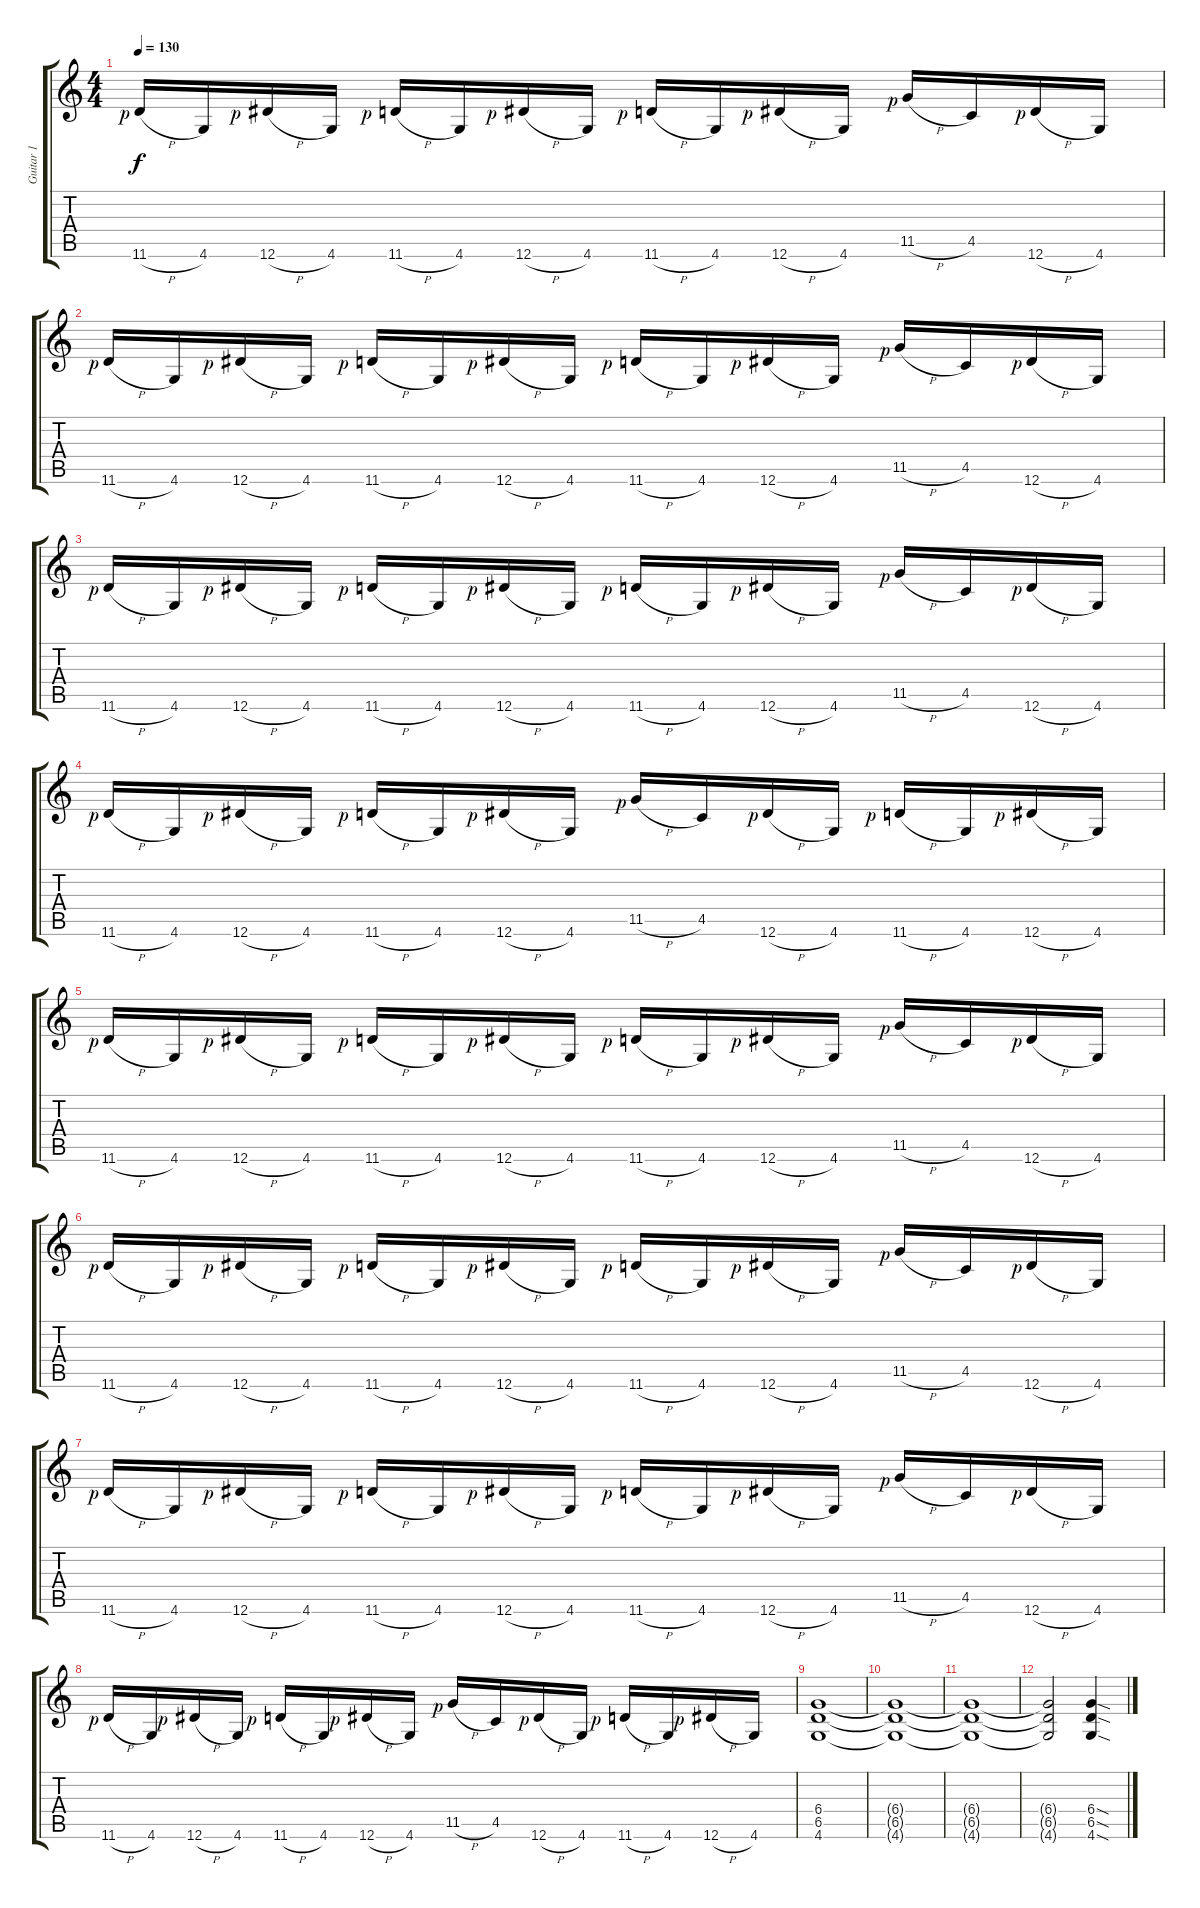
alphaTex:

\track ("Guitar 1" "Guitar 1") {instrument distortionguitar}
\staff {score tabs}
\tuning (Eb4 Bb3 Gb3 Db3 Ab2 Eb2) {hide}
\ts (4 4)
\tempo 130
\clef g2
\ks c
11.6{h rf 1}.16{dy f} 4.6.16 12.6{h rf 1}.16 4.6.16 11.6{h rf 1}.16 4.6.16 12.6{h rf 1}.16 4.6.16 11.6{h rf 1}.16 4.6.16 12.6{h rf 1}.16 4.6.16 11.5{h rf 1}.16 4.5.16 12.6{h rf 1}.16 4.6.16 |
11.6{h rf 1}.16 4.6.16 12.6{h rf 1}.16 4.6.16 11.6{h rf 1}.16 4.6.16 12.6{h rf 1}.16 4.6.16 11.6{h rf 1}.16 4.6.16 12.6{h rf 1}.16 4.6.16 11.5{h rf 1}.16 4.5.16 12.6{h rf 1}.16 4.6.16 |
11.6{h rf 1}.16 4.6.16 12.6{h rf 1}.16 4.6.16 11.6{h rf 1}.16 4.6.16 12.6{h rf 1}.16 4.6.16 11.6{h rf 1}.16 4.6.16 12.6{h rf 1}.16 4.6.16 11.5{h rf 1}.16 4.5.16 12.6{h rf 1}.16 4.6.16 |
11.6{h rf 1}.16 4.6.16 12.6{h rf 1}.16 4.6.16 11.6{h rf 1}.16 4.6.16 12.6{h rf 1}.16 4.6.16 11.5{h rf 1}.16 4.5.16 12.6{h rf 1}.16 4.6.16 11.6{h rf 1}.16 4.6.16 12.6{h rf 1}.16 4.6.16 |
11.6{h rf 1}.16 4.6.16 12.6{h rf 1}.16 4.6.16 11.6{h rf 1}.16 4.6.16 12.6{h rf 1}.16 4.6.16 11.6{h rf 1}.16 4.6.16 12.6{h rf 1}.16 4.6.16 11.5{h rf 1}.16 4.5.16 12.6{h rf 1}.16 4.6.16 |
11.6{h rf 1}.16 4.6.16 12.6{h rf 1}.16 4.6.16 11.6{h rf 1}.16 4.6.16 12.6{h rf 1}.16 4.6.16 11.6{h rf 1}.16 4.6.16 12.6{h rf 1}.16 4.6.16 11.5{h rf 1}.16 4.5.16 12.6{h rf 1}.16 4.6.16 |
11.6{h rf 1}.16 4.6.16 12.6{h rf 1}.16 4.6.16 11.6{h rf 1}.16 4.6.16 12.6{h rf 1}.16 4.6.16 11.6{h rf 1}.16 4.6.16 12.6{h rf 1}.16 4.6.16 11.5{h rf 1}.16 4.5.16 12.6{h rf 1}.16 4.6.16 |
11.6{h rf 1}.16 4.6.16 12.6{h rf 1}.16 4.6.16 11.6{h rf 1}.16 4.6.16 12.6{h rf 1}.16 4.6.16 11.5{h rf 1}.16 4.5.16 12.6{h rf 1}.16 4.6.16 11.6{h rf 1}.16 4.6.16 12.6{h rf 1}.16 4.6.16 |
(6.4 6.5 4.6).1 |
(6.4{t} 6.5{t} 4.6{t}).1 |
(6.4{t} 6.5{t} 4.6{t}).1 |
(6.4{t} 6.5{t} 4.6{t}).2 (6.4{sod} 6.5{sod} 4.6{sod}).4
